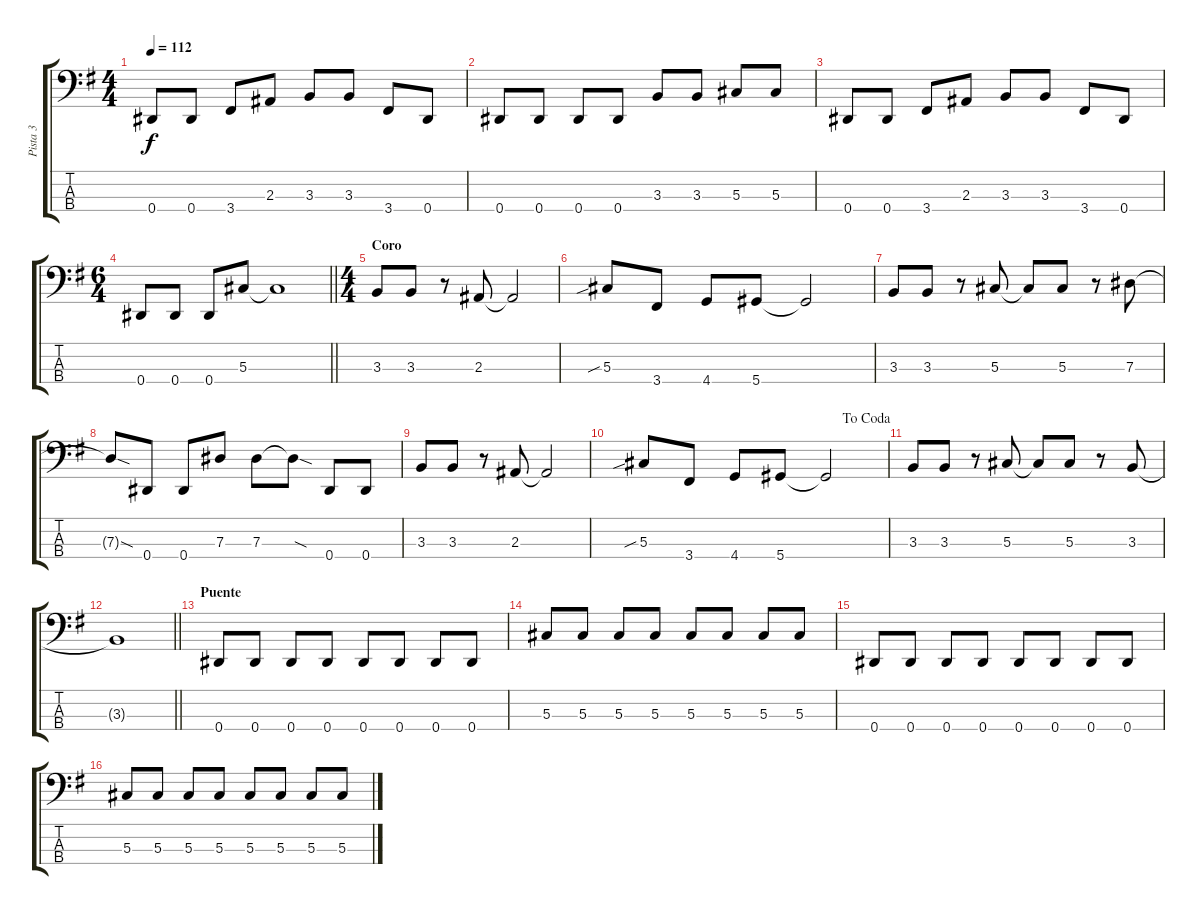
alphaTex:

\track ("Pista 3" "Pista 3") {instrument electricbassfinger}
\staff {score tabs}
\tuning (Gb2 Db2 Ab1 Eb1) {hide}
\ts (4 4)
\tempo 112
\clef f4
\ks g
0.4.8{dy f} 0.4.8 3.4.8 2.3.8 3.3.8 3.3.8 3.4.8 0.4.8 |
0.4.8 0.4.8 0.4.8 0.4.8 3.3.8 3.3.8 5.3.8 5.3.8 |
0.4.8 0.4.8 3.4.8 2.3.8 3.3.8 3.3.8 3.4.8 0.4.8 |
\ts (6 4)
\barLineRight lightlight
0.4.8 0.4.8 0.4.8 5.3.8 5.3{t}.1 |
\ts (4 4)
\section ("" "Coro")
3.3.8 3.3.8 r.8 2.3.8 2.3{t}.2 |
5.3{sib}.8 3.4.8 4.4.8 5.4.8 5.4{t}.2 |
3.3.8 3.3.8 r.8 5.3.8 5.3{t}.8 5.3.8 r.8 7.3.8 |
7.3{sod t}.8 0.4.8 0.4.8 7.3.8 7.3.8 7.3{sod t}.8 0.4.8 0.4.8 |
3.3.8 3.3.8 r.8 2.3.8 2.3{t}.2 |
\jump dacoda
5.3{sib}.8 3.4.8 4.4.8 5.4.8 5.4{t}.2 |
3.3.8 3.3.8 r.8 5.3.8 5.3{t}.8 5.3.8 r.8 3.3.8 |
\barLineRight lightlight
3.3{t}.1 |
\section ("" "Puente")
0.4.8 0.4.8 0.4.8 0.4.8 0.4.8 0.4.8 0.4.8 0.4.8 |
5.3.8 5.3.8 5.3.8 5.3.8 5.3.8 5.3.8 5.3.8 5.3.8 |
0.4.8 0.4.8 0.4.8 0.4.8 0.4.8 0.4.8 0.4.8 0.4.8 |
5.3.8 5.3.8 5.3.8 5.3.8 5.3.8 5.3.8 5.3.8 5.3.8
